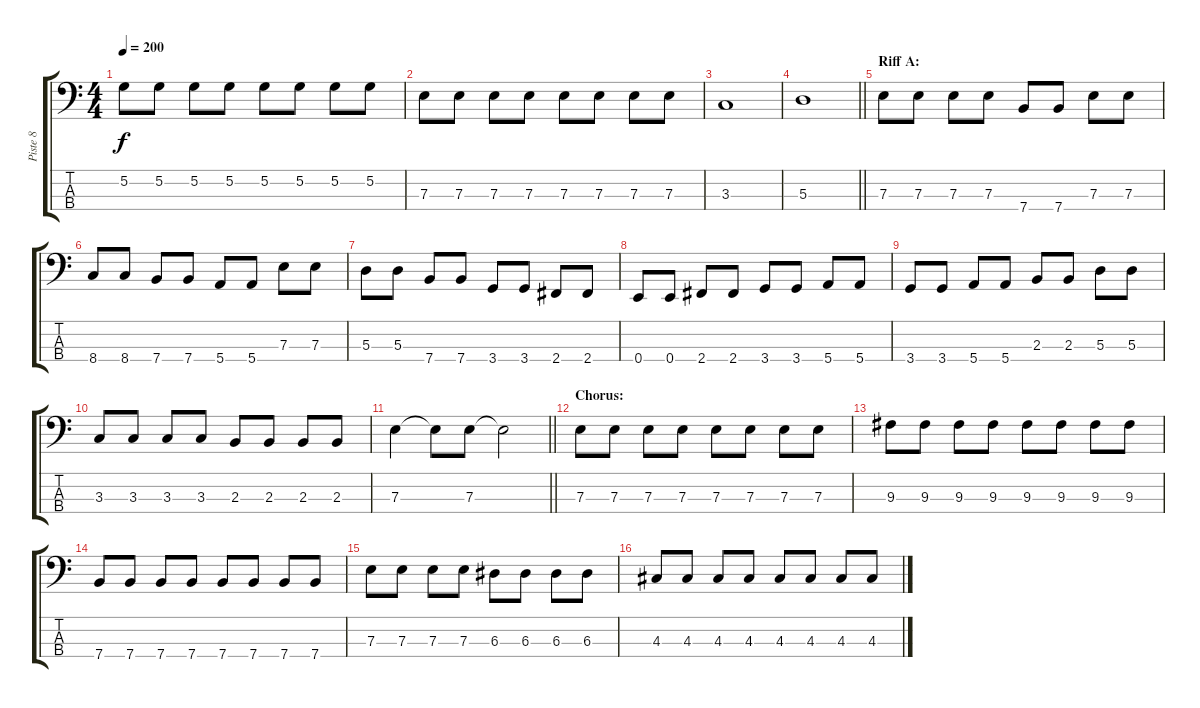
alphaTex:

\track ("Piste 8" "Piste 8") {instrument electricbasspick}
\staff {score tabs}
\tuning (G2 D2 A1 E1) {hide}
\ts (4 4)
\tempo 200
\clef f4
\ks c
5.2.8{dy f} 5.2.8 5.2.8 5.2.8 5.2.8 5.2.8 5.2.8 5.2.8 |
7.3.8 7.3.8 7.3.8 7.3.8 7.3.8 7.3.8 7.3.8 7.3.8 |
3.3.1 |
\barLineRight lightlight
5.3.1 |
\section ("" "Riff A:")
7.3.8 7.3.8 7.3.8 7.3.8 7.4.8 7.4.8 7.3.8 7.3.8 |
8.4.8 8.4.8 7.4.8 7.4.8 5.4.8 5.4.8 7.3.8 7.3.8 |
5.3.8 5.3.8 7.4.8 7.4.8 3.4.8 3.4.8 2.4.8 2.4.8 |
0.4.8 0.4.8 2.4.8 2.4.8 3.4.8 3.4.8 5.4.8 5.4.8 |
3.4.8 3.4.8 5.4.8 5.4.8 2.3.8 2.3.8 5.3.8 5.3.8 |
3.3.8 3.3.8 3.3.8 3.3.8 2.3.8 2.3.8 2.3.8 2.3.8 |
\barLineRight lightlight
7.3.4 7.3{t}.8 7.3.8 7.3{t}.2 |
\section ("" "Chorus:")
7.3.8 7.3.8 7.3.8 7.3.8 7.3.8 7.3.8 7.3.8 7.3.8 |
9.3.8 9.3.8 9.3.8 9.3.8 9.3.8 9.3.8 9.3.8 9.3.8 |
7.4.8 7.4.8 7.4.8 7.4.8 7.4.8 7.4.8 7.4.8 7.4.8 |
7.3.8 7.3.8 7.3.8 7.3.8 6.3.8 6.3.8 6.3.8 6.3.8 |
4.3.8 4.3.8 4.3.8 4.3.8 4.3.8 4.3.8 4.3.8 4.3.8
